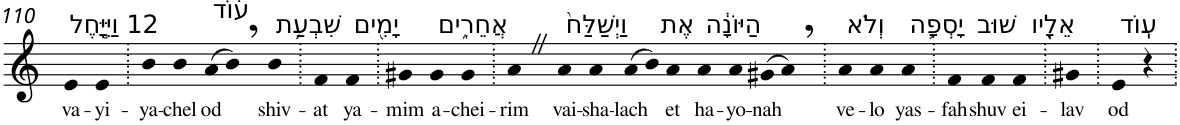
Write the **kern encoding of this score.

**kern	**text
*part1	*part1
*staff1	*staff1
*I"Piano	*
*I'Pno	*
!!LO:PB:g=z
*clefG2	*
*k[]	*
=110	=110
!LO:TX:a:t=12 וַיִּיָּ֣חֶל	!
!	!LO:LY:b
4e	va-
!	!LO:LY:b
4e	-yi-
=111.	=111.
!	!LO:LY:b
4b	-ya-
!	!LO:LY:b
4b	-chel
!LO:TX:a:t=ע֔וֹד	!
!	!LO:LY:b
(>8a	od
8b,)	.
!LO:TX:a:t=שִׁבְעַ֥ת	!
!	!LO:LY:b
4b	shiv-
=112.	=112.
!	!LO:LY:b
4f	-at
!LO:TX:a:t=יָמִ֖ים	!
!	!LO:LY:b
4f	ya-
=113.	=113.
!	!LO:LY:b
4g#X	-mim
!LO:TX:a:t=אֲחֵרִ֑ים	!
!	!LO:LY:b
4g#	a-
!	!LO:LY:b
4g#	-chei-
=114.	=114.
!	!LO:LY:b
4aZ	-rim
!LO:TX:a:t=וַיְשַׁלַּח֙	!
!	!LO:LY:b
4a	vai-
!	!LO:LY:b
4a	-sha-
!	!LO:LY:b
(>8a	-lach
8b)	.
!LO:TX:a:t=אֶת	!
!	!LO:LY:b
4a	et
!LO:TX:a:t=הַיּוֹנָ֔ה	!
!	!LO:LY:b
4a	ha-
!	!LO:LY:b
4a	-yo-
!	!LO:LY:b
(>8g#X	-nah
8a,)	.
=115.	=115.
!LO:TX:a:t=וְלֹא	!
!	!LO:LY:b
4a	ve-
!	!LO:LY:b
4a	-lo
!LO:TX:a:t=יָסְפָ֥ה	!
!	!LO:LY:b
4a	yas-
=116.	=116.
!	!LO:LY:b
4f	-fah
!LO:TX:a:t=שׁוּב	!
!	!LO:LY:b
4f	shuv
!LO:TX:a:t=אֵלָ֖יו	!
!	!LO:LY:b
4f	ei-
=117.	=117.
!	!LO:LY:b
4g#X	-lav
=118.	=118.
!LO:TX:a:t=עֽוֹד	!
!	!LO:LY:b
4e	od
4r	.
=.	=.
*-	*-
